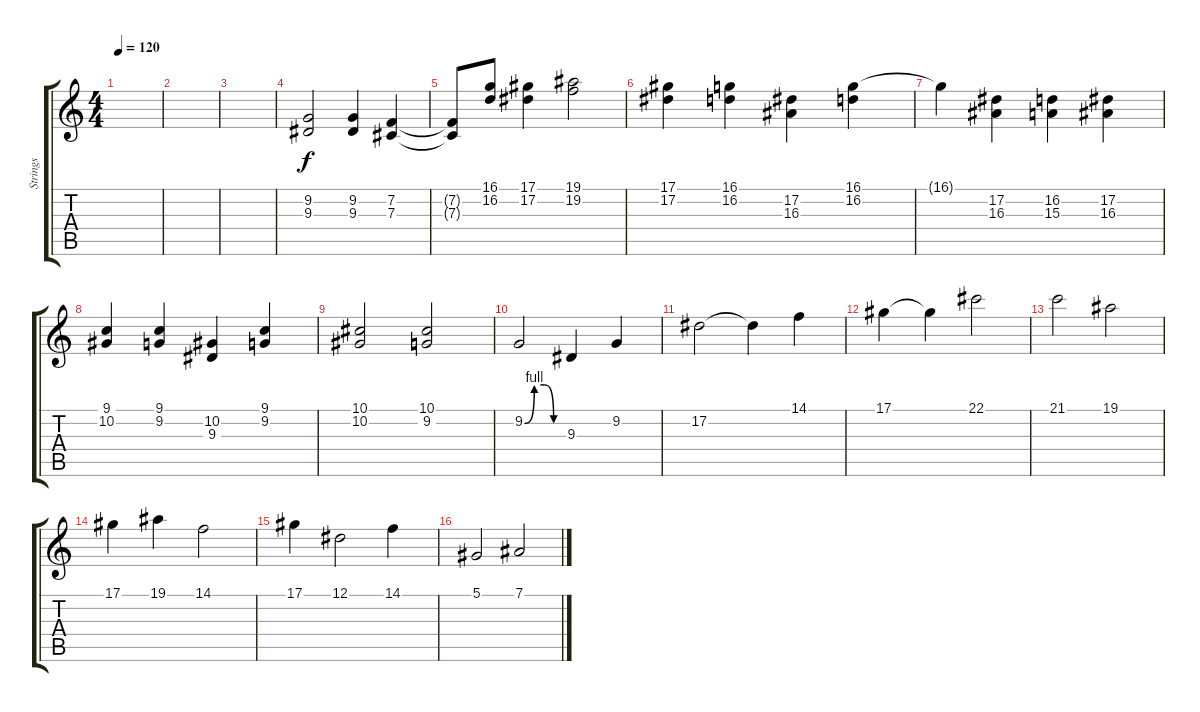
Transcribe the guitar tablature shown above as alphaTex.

\track ("Strings" "Strings") {instrument stringensemble2}
\staff {score tabs}
\tuning (Eb4 Bb3 Gb3 Db3 Ab2 Eb2) {hide}
\ts (4 4)
\tempo 120
\clef g2
\ks c
|
|
|
(9.2 9.3).2 (9.2 9.3).4 (7.2 7.3).4 |
(7.2{t} 7.3{t}).8 (16.1 16.2).8 (17.1 17.2).4 (19.1 19.2).2 |
(17.1 17.2).4 (16.1 16.2).4 (17.2 16.3).4 (16.1 16.2).4 |
16.1{t}.4 (17.2 16.3).4 (16.2 15.3).4 (17.2 16.3).4 |
(9.1 10.2).4 (9.1 9.2).4 (10.2 9.3).4 (9.1 9.2).4 |
(10.1 10.2).2 (10.1 9.2).2 |
9.2{be (custom 0 0 15 4 30 4 45 0 60 0)}.2 9.3.4 9.2.4 |
17.2.2 17.2{t}.4 14.1.4 |
17.1.4 17.1{t}.4 22.1.2 |
21.1.2 19.1.2 |
17.1.4 19.1.4 14.1.2 |
17.1.4 12.1.2 14.1.4 |
5.1.2 7.1.2
